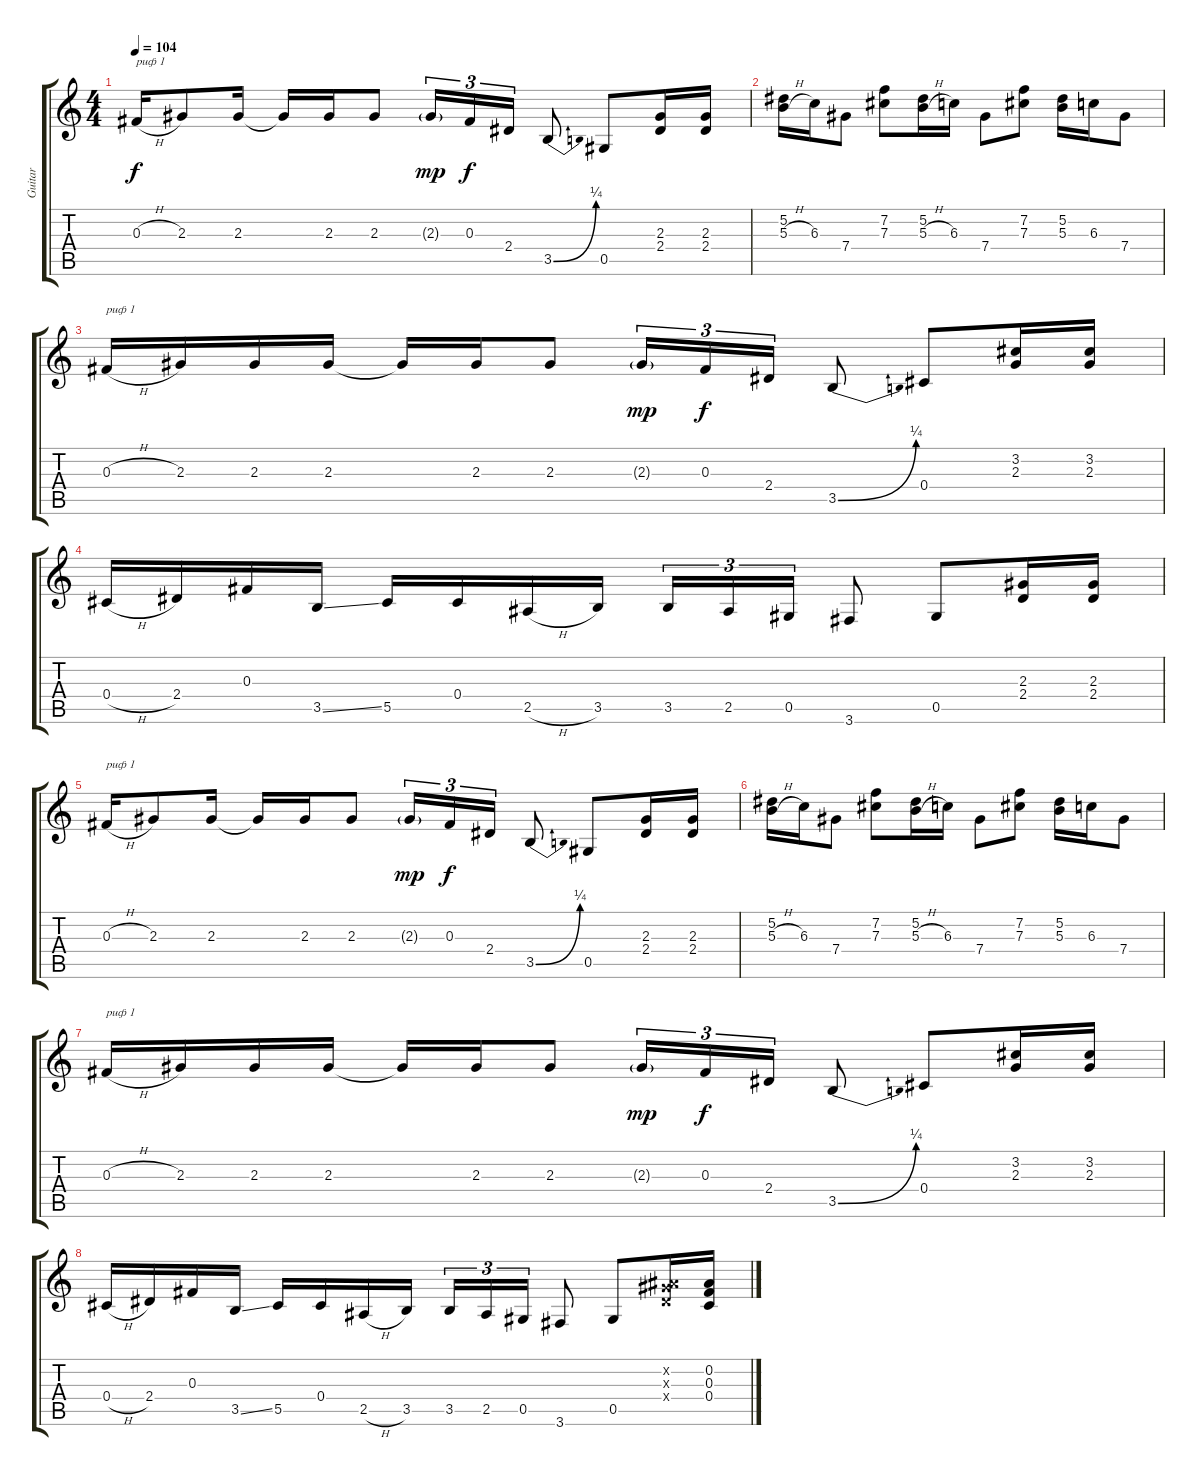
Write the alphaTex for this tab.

\track ("Guitar" "Guitar") {instrument acousticguitarsteel}
\staff {score tabs}
\tuning (Eb4 Bb3 Gb3 Db3 Ab2 Eb2) {hide}
\ts (4 4)
\tempo 104
\clef g2
\ks c
0.3{h}.16{txt "риф 1" dy f} 2.3.8 2.3.16 2.3{t}.16 2.3.16 2.3.8 2.3{g}.16{tu (3 2) dy mp} 0.3.16{tu (3 2) dy f} 2.4.16{tu (3 2)} 3.5{be (bend 0 0 60 1)}.8 0.5.8 (2.3 2.4).16 (2.3 2.4).16 |
(5.2 5.3{h}).16 6.3.16 7.4.8 (7.2 7.3).8 (5.2 5.3{h}).16 6.3.16 7.4.8 (7.2 7.3).8 (5.2 5.3).16 6.3.16 7.4.8 |
0.3{h}.16{txt "риф 1"} 2.3.16 2.3.16 2.3.16 2.3{t}.16 2.3.16 2.3.8 2.3{g}.16{tu (3 2) dy mp} 0.3.16{tu (3 2) dy f} 2.4.16{tu (3 2)} 3.5{be (bend 0 0 60 1)}.8 0.4.8 (3.2 2.3).16 (3.2 2.3).16 |
0.4{h}.16 2.4.16 0.3.16 3.5{ss}.16 5.5.16 0.4.16 2.5{h}.16 3.5.16 3.5.16{tu (3 2)} 2.5.16{tu (3 2)} 0.5.16{tu (3 2)} 3.6.8 0.5.8 (2.3 2.4).16 (2.3 2.4).16 |
0.3{h}.16{txt "риф 1"} 2.3.8 2.3.16 2.3{t}.16 2.3.16 2.3.8 2.3{g}.16{tu (3 2) dy mp} 0.3.16{tu (3 2) dy f} 2.4.16{tu (3 2)} 3.5{be (bend 0 0 60 1)}.8 0.5.8 (2.3 2.4).16 (2.3 2.4).16 |
(5.2 5.3{h}).16 6.3.16 7.4.8 (7.2 7.3).8 (5.2 5.3{h}).16 6.3.16 7.4.8 (7.2 7.3).8 (5.2 5.3).16 6.3.16 7.4.8 |
0.3{h}.16{txt "риф 1"} 2.3.16 2.3.16 2.3.16 2.3{t}.16 2.3.16 2.3.8 2.3{g}.16{tu (3 2) dy mp} 0.3.16{tu (3 2) dy f} 2.4.16{tu (3 2)} 3.5{be (bend 0 0 60 1)}.8 0.4.8 (3.2 2.3).16 (3.2 2.3).16 |
0.4{h}.16 2.4.16 0.3.16 3.5{ss}.16 5.5.16 0.4.16 2.5{h}.16 3.5.16 3.5.16{tu (3 2)} 2.5.16{tu (3 2)} 0.5.16{tu (3 2)} 3.6.8 0.5.8 (0.2{x} 2.3{x} 2.4{x}).16 (0.2 0.3 0.4).16
